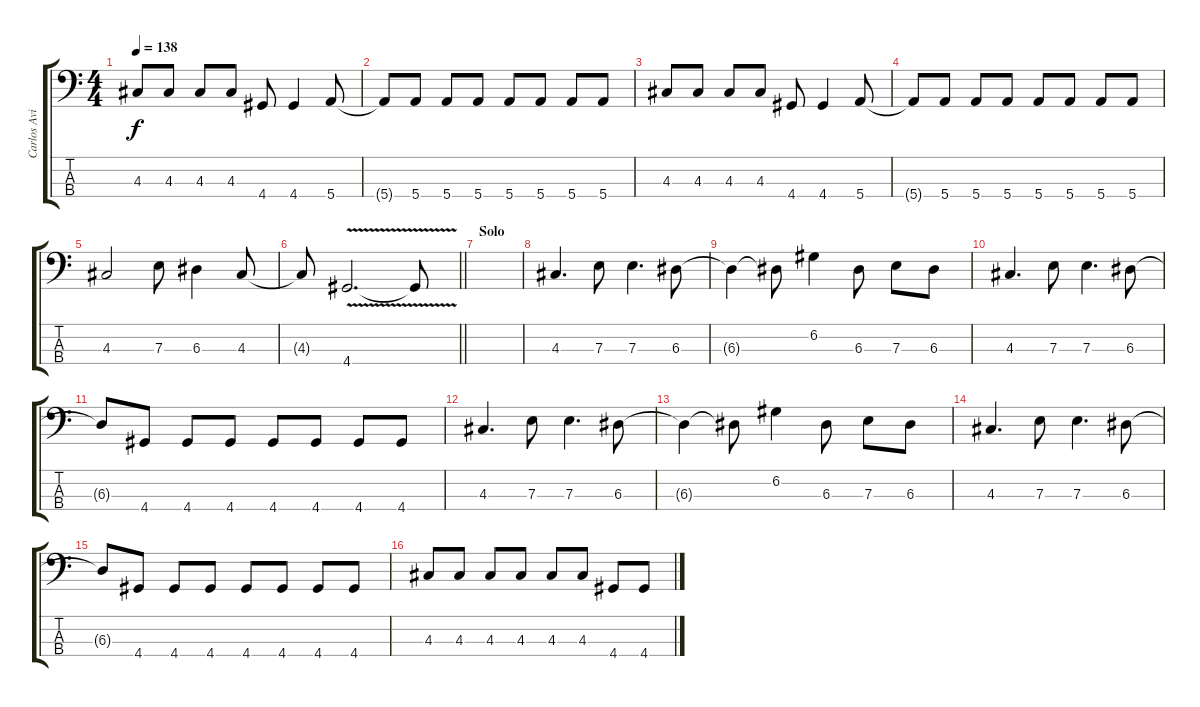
\track ("Carlos Avilez" "Carlos Avi") {instrument electricbasspick}
\staff {score tabs}
\tuning (G2 D2 A1 E1) {hide}
\ts (4 4)
\tempo 138
\clef f4
\ks c
4.3.8{dy f} 4.3.8 4.3.8 4.3.8 4.4.8 4.4.4 5.4.8 |
5.4{t}.8 5.4.8 5.4.8 5.4.8 5.4.8 5.4.8 5.4.8 5.4.8 |
4.3.8 4.3.8 4.3.8 4.3.8 4.4.8 4.4.4 5.4.8 |
5.4{t}.8 5.4.8 5.4.8 5.4.8 5.4.8 5.4.8 5.4.8 5.4.8 |
4.3.2 7.3.8 6.3.4 4.3.8 |
\barLineRight lightlight
4.3{t}.8 4.4{v}.2{d} 4.4{t}.8 |
\section ("" "Solo")
|
4.3.4{d} 7.3.8 7.3.4{d} 6.3.8 |
6.3{t}.4 6.3{t}.8 6.2.4 6.3.8 7.3.8 6.3.8 |
4.3.4{d} 7.3.8 7.3.4{d} 6.3.8 |
6.3{t}.8 4.4.8 4.4.8 4.4.8 4.4.8 4.4.8 4.4.8 4.4.8 |
4.3.4{d} 7.3.8 7.3.4{d} 6.3.8 |
6.3{t}.4 6.3{t}.8 6.2.4 6.3.8 7.3.8 6.3.8 |
4.3.4{d} 7.3.8 7.3.4{d} 6.3.8 |
6.3{t}.8 4.4.8 4.4.8 4.4.8 4.4.8 4.4.8 4.4.8 4.4.8 |
4.3.8 4.3.8 4.3.8 4.3.8 4.3.8 4.3.8 4.4.8 4.4.8
